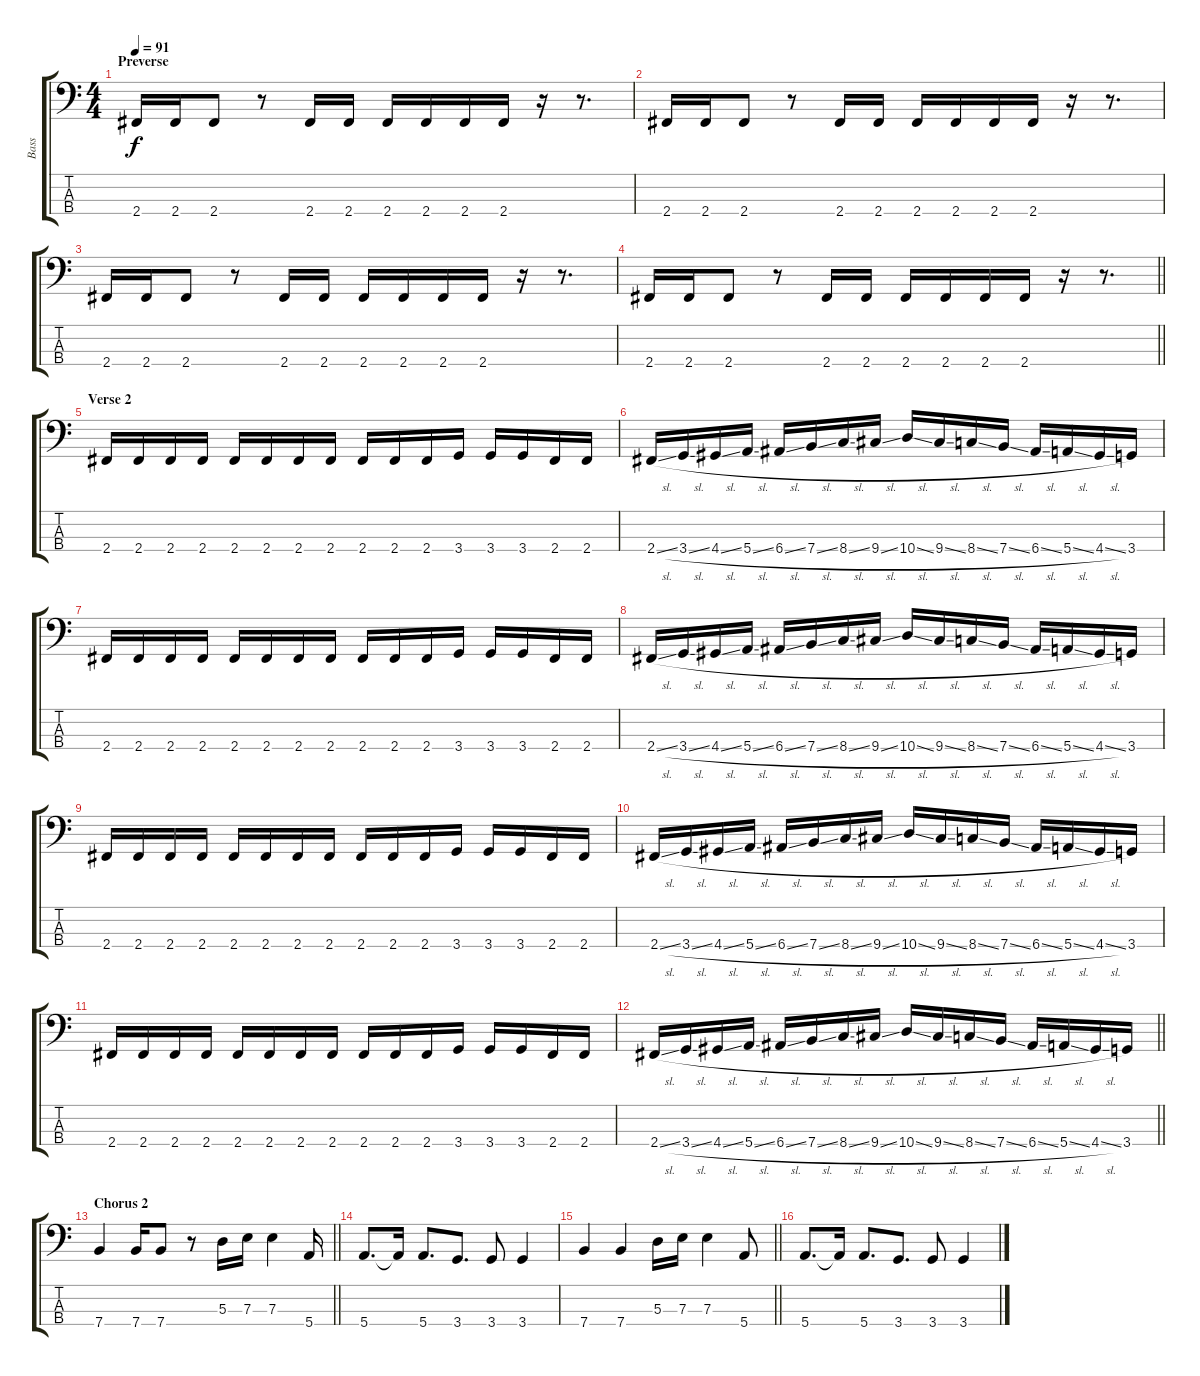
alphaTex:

\track ("Bass" "Bass") {instrument electricbassfinger}
\staff {score tabs}
\tuning (G2 D2 A1 E1) {hide}
\ts (4 4)
\section ("" "Preverse")
\tempo 91
\clef f4
\ks c
2.4.16{dy f} 2.4.16 2.4.8 r.8 2.4.16 2.4.16 2.4.16 2.4.16 2.4.16 2.4.16 r.16 r.8{d} |
2.4.16 2.4.16 2.4.8 r.8 2.4.16 2.4.16 2.4.16 2.4.16 2.4.16 2.4.16 r.16 r.8{d} |
2.4.16 2.4.16 2.4.8 r.8 2.4.16 2.4.16 2.4.16 2.4.16 2.4.16 2.4.16 r.16 r.8{d} |
\barLineRight lightlight
2.4.16 2.4.16 2.4.8 r.8 2.4.16 2.4.16 2.4.16 2.4.16 2.4.16 2.4.16 r.16 r.8{d} |
\section ("" "Verse 2")
2.4.16 2.4.16 2.4.16 2.4.16 2.4.16 2.4.16 2.4.16 2.4.16 2.4.16 2.4.16 2.4.16 3.4.16 3.4.16 3.4.16 2.4.16 2.4.16 |
2.4{sl}.16 3.4{sl}.16 4.4{sl}.16 5.4{sl}.16 6.4{sl}.16 7.4{sl}.16 8.4{sl}.16 9.4{sl}.16 10.4{sl}.16 9.4{sl}.16 8.4{sl}.16 7.4{sl}.16 6.4{sl}.16 5.4{sl}.16 4.4{sl}.16 3.4.16 |
2.4.16 2.4.16 2.4.16 2.4.16 2.4.16 2.4.16 2.4.16 2.4.16 2.4.16 2.4.16 2.4.16 3.4.16 3.4.16 3.4.16 2.4.16 2.4.16 |
2.4{sl}.16 3.4{sl}.16 4.4{sl}.16 5.4{sl}.16 6.4{sl}.16 7.4{sl}.16 8.4{sl}.16 9.4{sl}.16 10.4{sl}.16 9.4{sl}.16 8.4{sl}.16 7.4{sl}.16 6.4{sl}.16 5.4{sl}.16 4.4{sl}.16 3.4.16 |
2.4.16 2.4.16 2.4.16 2.4.16 2.4.16 2.4.16 2.4.16 2.4.16 2.4.16 2.4.16 2.4.16 3.4.16 3.4.16 3.4.16 2.4.16 2.4.16 |
2.4{sl}.16 3.4{sl}.16 4.4{sl}.16 5.4{sl}.16 6.4{sl}.16 7.4{sl}.16 8.4{sl}.16 9.4{sl}.16 10.4{sl}.16 9.4{sl}.16 8.4{sl}.16 7.4{sl}.16 6.4{sl}.16 5.4{sl}.16 4.4{sl}.16 3.4.16 |
2.4.16 2.4.16 2.4.16 2.4.16 2.4.16 2.4.16 2.4.16 2.4.16 2.4.16 2.4.16 2.4.16 3.4.16 3.4.16 3.4.16 2.4.16 2.4.16 |
\barLineRight lightlight
2.4{sl}.16 3.4{sl}.16 4.4{sl}.16 5.4{sl}.16 6.4{sl}.16 7.4{sl}.16 8.4{sl}.16 9.4{sl}.16 10.4{sl}.16 9.4{sl}.16 8.4{sl}.16 7.4{sl}.16 6.4{sl}.16 5.4{sl}.16 4.4{sl}.16 3.4.16 |
\section ("" "Chorus 2")
\barLineRight lightlight
7.4.4 7.4.16 7.4.8 r.8 5.3.16 7.3.16 7.3.4 5.4.16 |
5.4.8{d} 5.4{t}.16 5.4.8{d} 3.4.8{d} 3.4.8 3.4.4 |
\barLineRight lightlight
7.4.4 7.4.4 5.3.16 7.3.16 7.3.4 5.4.8 |
5.4.8{d} 5.4{t}.16 5.4.8{d} 3.4.8{d} 3.4.8 3.4.4
